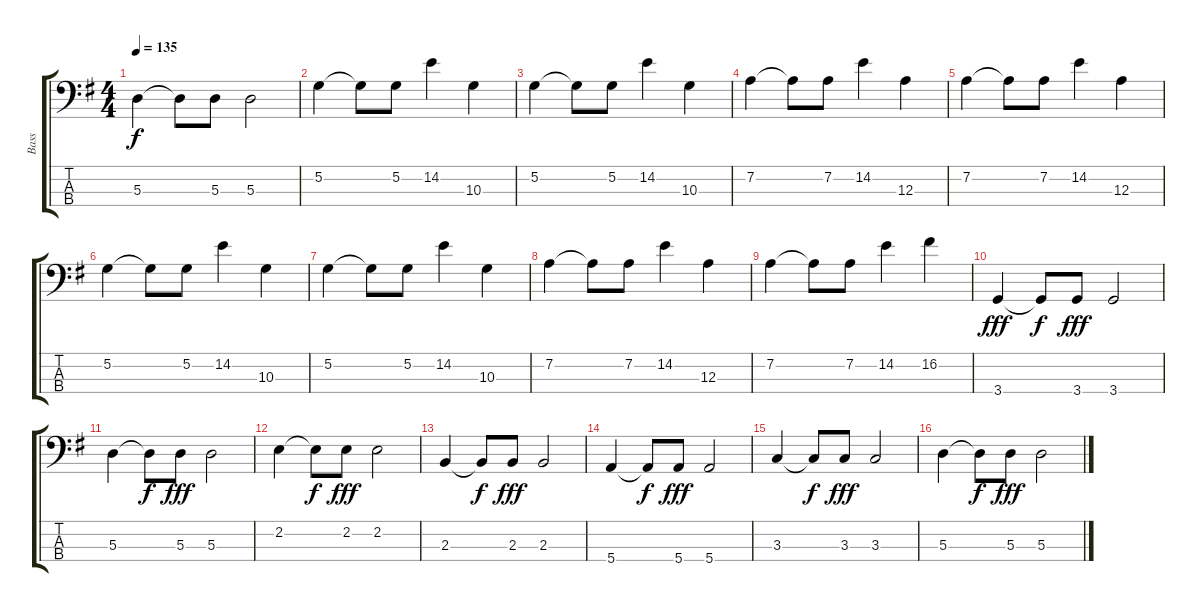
\track ("Bass" "Bass") {instrument electricbassfinger}
\staff {score tabs}
\tuning (G2 D2 A1 E1) {hide}
\ts (4 4)
\tempo 135
\clef f4
\ks g
5.3.4{dy f} 5.3{t}.8 5.3.8 5.3.2 |
5.2.4 5.2{t}.8 5.2.8 14.2.4 10.3.4 |
5.2.4 5.2{t}.8 5.2.8 14.2.4 10.3.4 |
7.2.4 7.2{t}.8 7.2.8 14.2.4 12.3.4 |
7.2.4 7.2{t}.8 7.2.8 14.2.4 12.3.4 |
5.2.4 5.2{t}.8 5.2.8 14.2.4 10.3.4 |
5.2.4 5.2{t}.8 5.2.8 14.2.4 10.3.4 |
7.2.4 7.2{t}.8 7.2.8 14.2.4 12.3.4 |
7.2.4 7.2{t}.8 7.2.8 14.2.4 16.2.4 |
3.4.4{dy fff} 3.4{t}.8{dy f} 3.4.8{dy fff} 3.4.2 |
5.3.4 5.3{t}.8{dy f} 5.3.8{dy fff} 5.3.2 |
2.2.4 2.2{t}.8{dy f} 2.2.8{dy fff} 2.2.2 |
2.3.4 2.3{t}.8{dy f} 2.3.8{dy fff} 2.3.2 |
5.4.4 5.4{t}.8{dy f} 5.4.8{dy fff} 5.4.2 |
3.3.4 3.3{t}.8{dy f} 3.3.8{dy fff} 3.3.2 |
5.3.4 5.3{t}.8{dy f} 5.3.8{dy fff} 5.3.2
